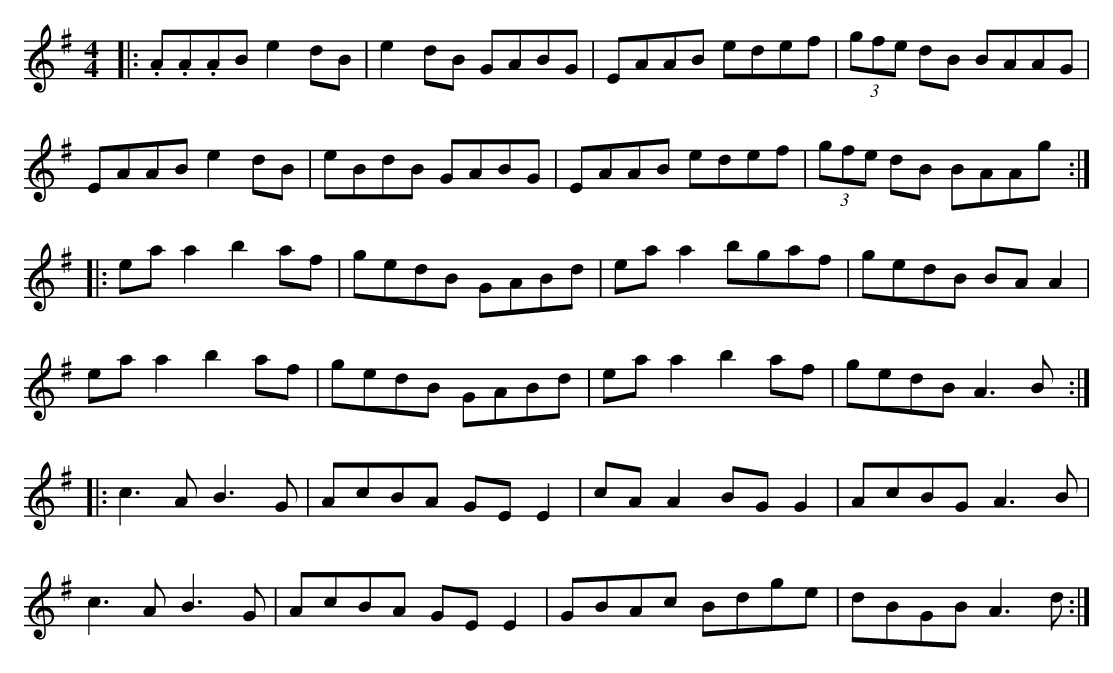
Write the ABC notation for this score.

X:1
M:4/4
K:Ador
|:.A.A.AB e2 dB|e2 dB GABG|EAAB edef|(3gfe dB BAAG|
EAAB e2 dB|eBdB GABG|EAAB edef|(3gfe dB BAAg:|
|:ea a2 b2 af|gedB GABd|ea a2 bgaf|gedB BA A2|
ea a2 b2 af|gedB GABd|ea a2 b2af|gedB A3B:|
|:c3A B3G|AcBA GEE2|cA A2 BGG2|AcBG A3B|
c3A B3G|AcBA GEE2|GBAc Bdge|dBGB A3d:|
